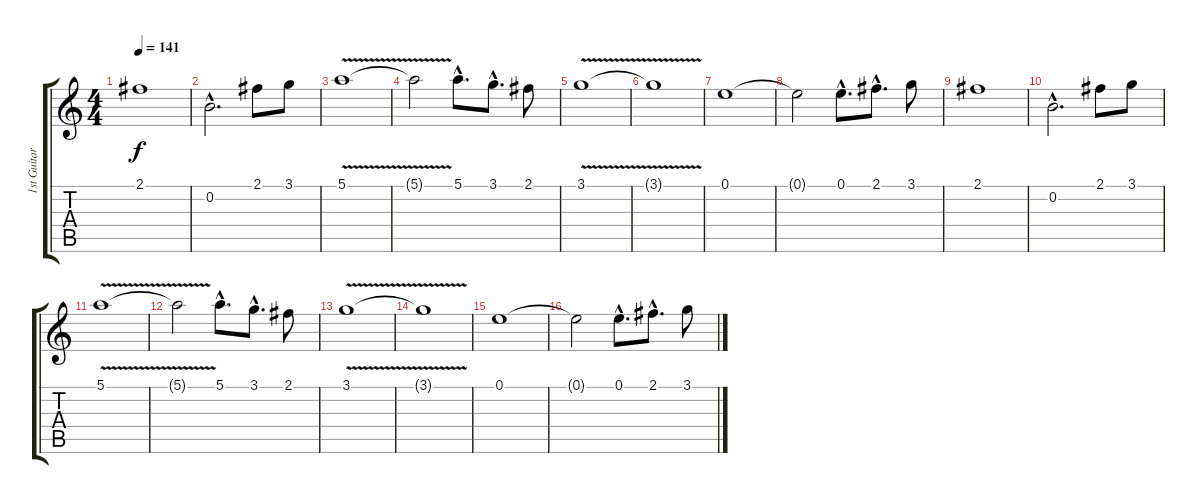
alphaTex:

\track ("1st Guitar" "1st Guitar") {instrument overdrivenguitar}
\staff {score tabs}
\tuning (E4 B3 G3 D3 A2 E2) {hide}
\ts (4 4)
\tempo 141
\clef g2
\ks c
2.1.1{dy f} |
0.2{hac}.2{d} 2.1.8 3.1.8 |
5.1{v}.1 |
5.1{t}.2 5.1{hac}.8{d} 3.1{hac}.8{d} 2.1.8 |
3.1{v}.1 |
3.1{t}.1 |
0.1.1 |
0.1{t}.2 0.1{hac}.8{d} 2.1{hac}.8{d} 3.1.8 |
2.1.1 |
0.2{hac}.2{d} 2.1.8 3.1.8 |
5.1{v}.1 |
5.1{t}.2 5.1{hac}.8{d} 3.1{hac}.8{d} 2.1.8 |
3.1{v}.1 |
3.1{t}.1 |
0.1.1 |
0.1{t}.2 0.1{hac}.8{d} 2.1{hac}.8{d} 3.1.8
